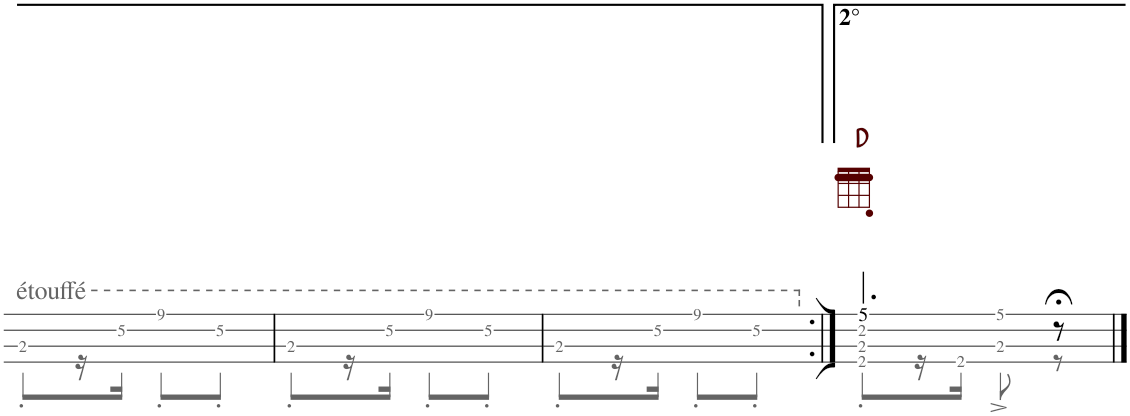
**kern	**harte
*part1	*part1
*staff1	*
*I"Ukulélé [Tablature]	*
!!LO:PB:g=z
*k[]	*
*M2/4	*
=61	=61
*^	*
2ryy	8d'<!i\L	.
.	16r	.
.	16a!i\JJ	.
.	8ff#'<!i\L	.
.	8a'<!i\J	.
=62	=62	=62
2ryy	8d'<!i\L	.
.	16r	.
.	16a!i\JJ	.
.	8ff#'<!i\L	.
.	8a'<!i\J	.
=63	=63	=63
2ryy	8d'<!i\L	.
.	16r	.
.	16a!i\JJ	.
.	8ff#'<!i\L	.
.	8a'<!i\J	.
=64:|!	=64:|!	=64:|!
4.dd/	8a!i\'< 8d!i\'< 8f#!i\'<L	D:maj
.	16r	.
.	16a!i\JJ	.
.	8d!i\^ 8dd!i\^	.
8r;<	8r	.
*v	*v	*
==	==
*-	*-
